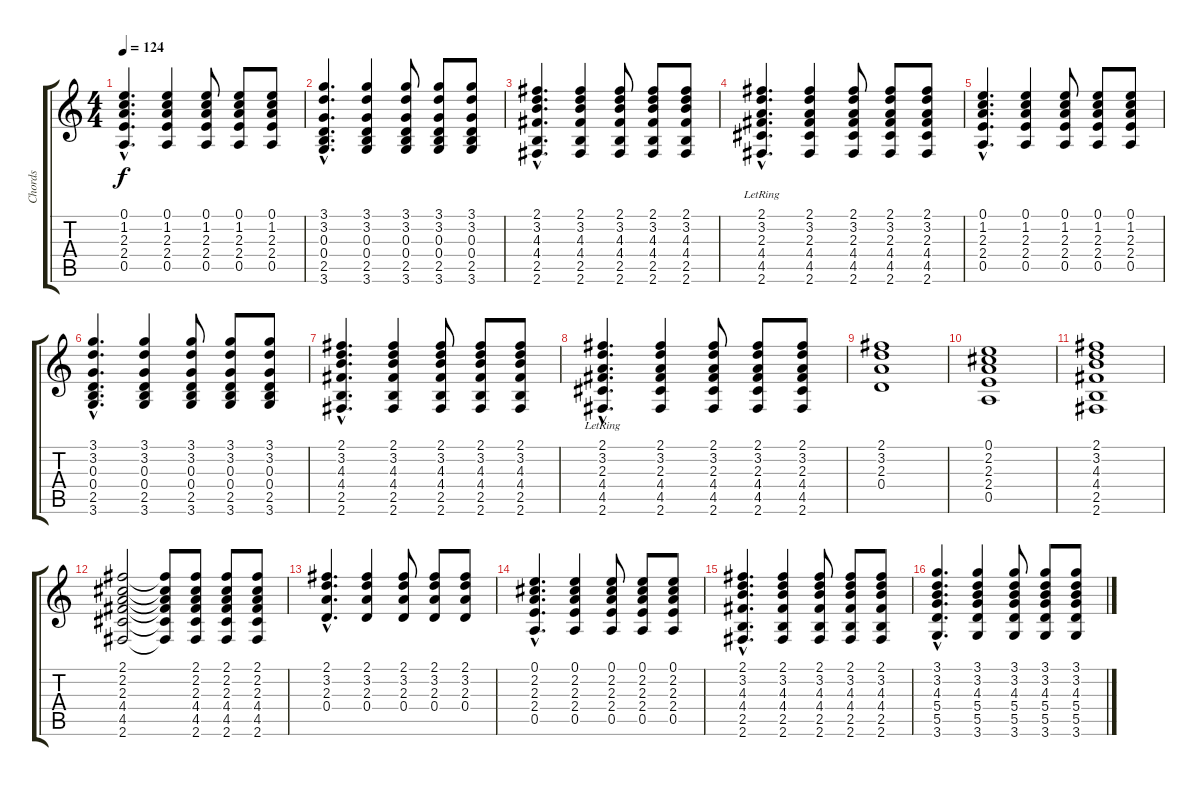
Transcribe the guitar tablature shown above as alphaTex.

\track ("Chords" "Chords") {instrument acousticguitarnylon}
\staff {score tabs}
\tuning (E4 B3 G3 D3 A2 E2) {hide}
\ts (4 4)
\tempo 124
\clef g2
\ks c
(0.1{hac} 1.2{hac} 2.3{hac} 2.4{hac} 0.5{hac}).4{d dy f volume 5 instrument acousticguitarnylon} (0.1 1.2 2.3 2.4 0.5).4 (0.1 1.2 2.3 2.4 0.5).8 (0.1 1.2 2.3 2.4 0.5).8 (0.1 1.2 2.3 2.4 0.5).8 |
(3.1{hac} 3.2{hac} 0.3{hac} 0.4{hac} 2.5{hac} 3.6{hac}).4{d} (3.1 3.2 0.3 0.4 2.5 3.6).4 (3.1 3.2 0.3 0.4 2.5 3.6).8 (3.1 3.2 0.3 0.4 2.5 3.6).8 (3.1 3.2 0.3 0.4 2.5 3.6).8 |
(2.1{hac} 3.2{hac} 4.3{hac} 4.4{hac} 2.5{hac} 2.6{hac}).4{d} (2.1 3.2 4.3 4.4 2.5 2.6).4 (2.1 3.2 4.3 4.4 2.5 2.6).8 (2.1 3.2 4.3 4.4 2.5 2.6).8 (2.1 3.2 4.3 4.4 2.5 2.6).8 |
(2.1{hac lr} 3.2{hac} 2.3{hac} 4.4{hac} 4.5{hac} 2.6{hac}).4{d} (2.1 3.2 2.3 4.4 4.5 2.6).4 (2.1 3.2 2.3 4.4 4.5 2.6).8 (2.1 3.2 2.3 4.4 4.5 2.6).8 (2.1 3.2 2.3 4.4 4.5 2.6).8 |
(0.1{hac} 1.2{hac} 2.3{hac} 2.4{hac} 0.5{hac}).4{d} (0.1 1.2 2.3 2.4 0.5).4 (0.1 1.2 2.3 2.4 0.5).8 (0.1 1.2 2.3 2.4 0.5).8 (0.1 1.2 2.3 2.4 0.5).8 |
(3.1{hac} 3.2{hac} 0.3{hac} 0.4{hac} 2.5{hac} 3.6{hac}).4{d} (3.1 3.2 0.3 0.4 2.5 3.6).4 (3.1 3.2 0.3 0.4 2.5 3.6).8 (3.1 3.2 0.3 0.4 2.5 3.6).8 (3.1 3.2 0.3 0.4 2.5 3.6).8 |
(2.1{hac} 3.2{hac} 4.3{hac} 4.4{hac} 2.5{hac} 2.6{hac}).4{d} (2.1 3.2 4.3 4.4 2.5 2.6).4 (2.1 3.2 4.3 4.4 2.5 2.6).8 (2.1 3.2 4.3 4.4 2.5 2.6).8 (2.1 3.2 4.3 4.4 2.5 2.6).8 |
(2.1{hac lr} 3.2{hac} 2.3{hac} 4.4{hac} 4.5{hac} 2.6{hac}).4{d} (2.1 3.2 2.3 4.4 4.5 2.6).4 (2.1 3.2 2.3 4.4 4.5 2.6).8 (2.1 3.2 2.3 4.4 4.5 2.6).8 (2.1 3.2 2.3 4.4 4.5 2.6).8 |
(2.1 3.2 2.3 0.4).1{volume 11} |
(0.1 2.2 2.3 2.4 0.5).1 |
(2.1 3.2 4.3 4.4 2.5 2.6).1 |
(2.1 2.2 2.3 4.4 4.5 2.6).2 (2.1{t} 2.2{t} 2.3{t} 4.4{t} 4.5{t} 2.6{t}).8 (2.1 2.2 2.3 4.4 4.5 2.6).8 (2.1 2.2 2.3 4.4 4.5 2.6).8 (2.1 2.2 2.3 4.4 4.5 2.6).8 |
(2.1{hac} 3.2{hac} 2.3{hac} 0.4{hac}).4{d} (2.1 3.2 2.3 0.4).4 (2.1 3.2 2.3 0.4).8 (2.1 3.2 2.3 0.4).8 (2.1 3.2 2.3 0.4).8 |
(0.1{hac} 2.2{hac} 2.3{hac} 2.4{hac} 0.5{hac}).4{d} (0.1 2.2 2.3 2.4 0.5).4 (0.1 2.2 2.3 2.4 0.5).8 (0.1 2.2 2.3 2.4 0.5).8 (0.1 2.2 2.3 2.4 0.5).8 |
(2.1{hac} 3.2{hac} 4.3{hac} 4.4{hac} 2.5{hac} 2.6{hac}).4{d} (2.1 3.2 4.3 4.4 2.5 2.6).4 (2.1 3.2 4.3 4.4 2.5 2.6).8 (2.1 3.2 4.3 4.4 2.5 2.6).8 (2.1 3.2 4.3 4.4 2.5 2.6).8 |
(3.1{hac} 3.2{hac} 4.3{hac} 5.4{hac} 5.5{hac} 3.6{hac}).4{d} (3.1 3.2 4.3 5.4 5.5 3.6).4 (3.1 3.2 4.3 5.4 5.5 3.6).8 (3.1 3.2 4.3 5.4 5.5 3.6).8 (3.1 3.2 4.3 5.4 5.5 3.6).8
